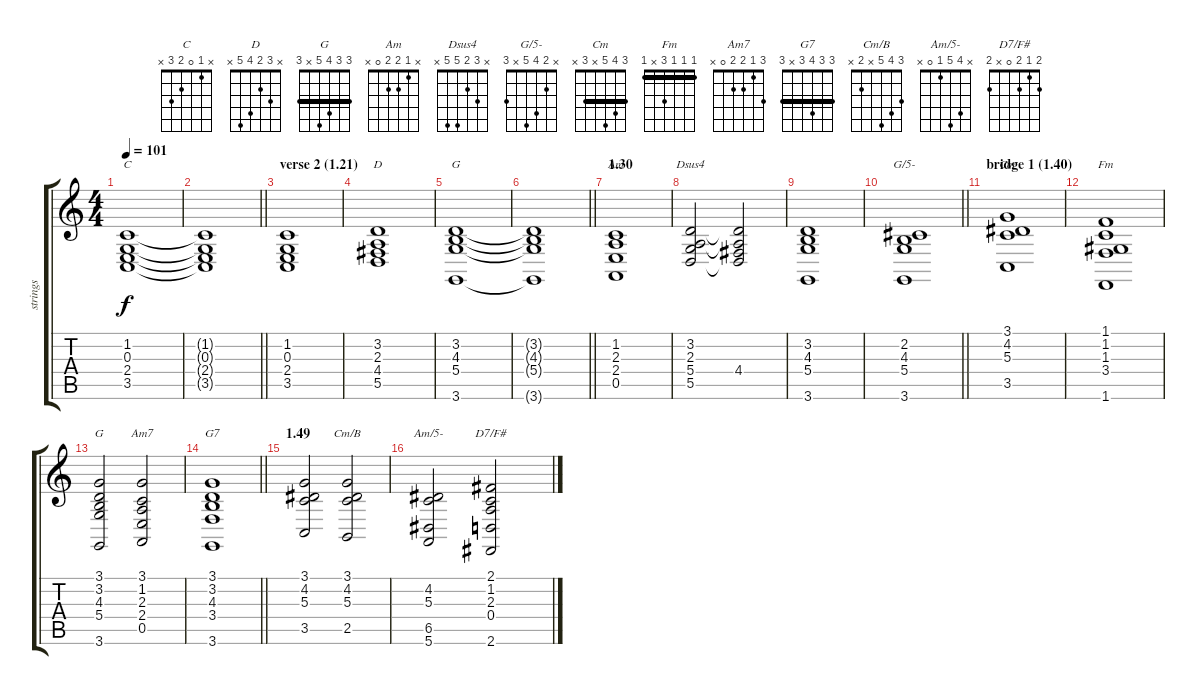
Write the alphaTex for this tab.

\track ("strings" "strings") {instrument stringensemble1}
\staff {score tabs}
\tuning (E4 B3 G3 D3 A2 E2) {hide}
\chord ("C" x 1 0 2 3 x)
\chord ("D" x 3 2 4 5 x)
\chord ("G" x 3 4 5 x 3) {barre 3}
\chord ("Am" x 1 2 2 0 x)
\chord ("Dsus4" x 3 2 5 5 x)
\chord ("G/5-" x 2 4 5 x 3)
\chord ("Cm" 3 4 5 x 3 x) {barre 3}
\chord ("Fm" 1 1 1 3 x 1) {barre 1}
\chord ("G" 3 3 4 5 x 3) {barre 3}
\chord ("Am7" 3 1 2 2 0 x)
\chord ("G7" 3 3 4 3 x 3) {barre 3}
\chord ("Cm/B" 3 4 5 x 2 x)
\chord ("Am/5-" x 4 5 1 0 x)
\chord ("D7/F#" 2 1 2 0 x 2)
\ts (4 4)
\tempo 101
\clef g2
\ks c
(1.2 0.3 2.4 3.5).1{ch "C" dy f} |
\barLineRight lightlight
(1.2{t} 0.3{t} 2.4{t} 3.5{t}).1 |
\section ("" "verse 2 (1.21)")
(1.2 0.3 2.4 3.5).1 |
(3.2 2.3 4.4 5.5).1{ch "D"} |
(3.2 4.3 5.4 3.6).1{ch "G"} |
\barLineRight lightlight
(3.2{t} 4.3{t} 5.4{t} 3.6{t}).1 |
\section ("" "1.30")
(1.2 2.3 2.4 0.5).1{ch "Am"} |
(3.2 2.3 5.4 5.5).2{ch "Dsus4"} (3.2{t} 2.3{t} 4.4 5.5{t}).2 |
(3.2 4.3 5.4 3.6).1 |
\barLineRight lightlight
(2.2 4.3 5.4 3.6).1{ch "G/5-"} |
\section ("" "bridge 1 (1.40)")
(3.1 4.2 5.3 3.5).1{ch "Cm"} |
(1.1 1.2 1.3 3.4 1.6).1{ch "Fm"} |
(3.1 3.2 4.3 5.4 3.6).2{ch "G"} (3.1 1.2 2.3 2.4 0.5).2{ch "Am7"} |
\barLineRight lightlight
(3.1 3.2 4.3 3.4 3.6).1{ch "G7"} |
\section ("" "1.49")
(3.1 4.2 5.3 3.5).2 (3.1 4.2 5.3 2.5).2{ch "Cm/B"} |
(4.2 5.3 6.5 5.6).2{ch "Am/5-"} (2.1 1.2 2.3 0.4 2.6).2{ch "D7/F#"}
